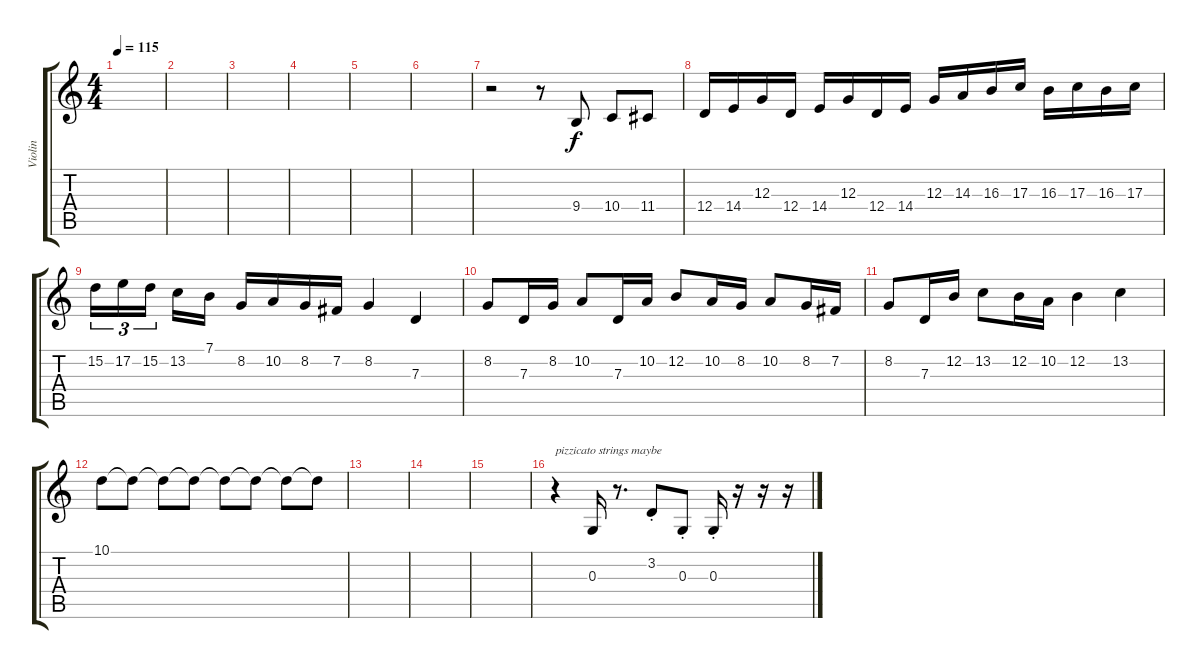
\track ("Violin" "Violin") {instrument violin}
\staff {score tabs}
\tuning (E4 B3 G3 D3 A2 E2) {hide}
\ts (4 4)
\tempo 115
\clef g2
\ks c
|
|
|
|
|
|
r.2 r.8 9.4.8{volume 14} 10.4.8 11.4.8 |
12.4.16 14.4.16 12.3.16 12.4.16 14.4.16 12.3.16 12.4.16 14.4.16 12.3.16 14.3.16 16.3.16 17.3.16 16.3.16 17.3.16 16.3.16 17.3.16 |
15.2.16{tu (3 2)} 17.2.16{tu (3 2)} 15.2.16{tu (3 2)} 13.2.16 7.1.16 8.2.16 10.2.16 8.2.16 7.2.16 8.2.4 7.3.4 |
8.2.8 7.3.16 8.2.16 10.2.8 7.3.16 10.2.16 12.2.8 10.2.16 8.2.16 10.2.8 8.2.16 7.2.16 |
8.2.8 7.3.16 12.2.16 13.2.8 12.2.16 10.2.16 12.2.4 13.2.4 |
10.1.8{volume 5} 10.1{t}.8 10.1{t}.8 10.1{t}.8 10.1{t}.8 10.1{t}.8 10.1{t}.8 10.1{t}.8 |
|
|
|
r.4{txt "pizzicato strings maybe" volume 13} 0.3.16 r.8{d} 3.2{st}.8 0.3{st}.8 0.3{st}.16 r.16 r.16 r.16
